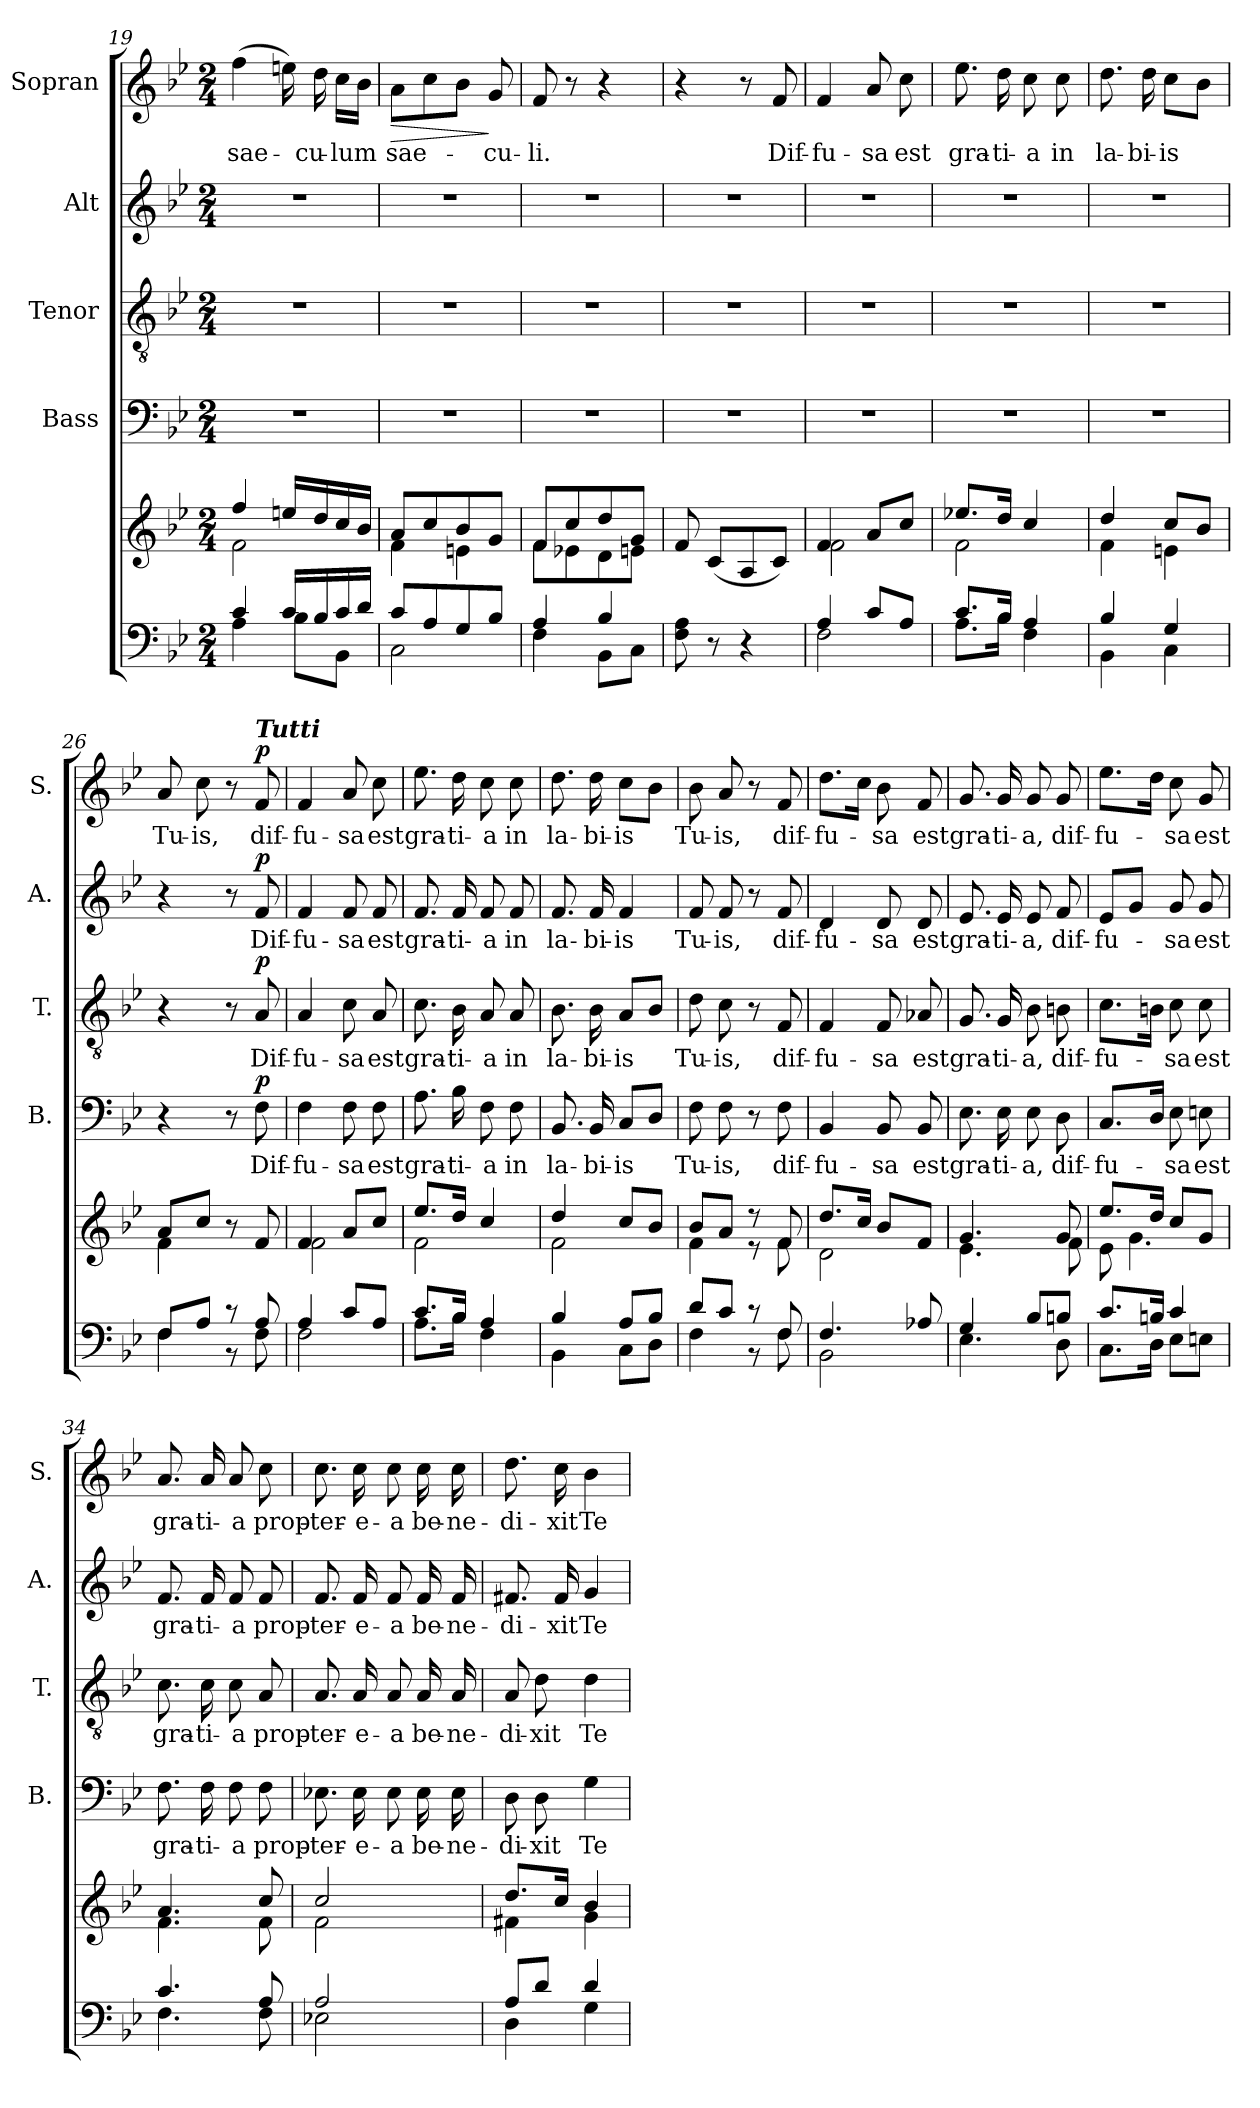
**kern	**kern	**kern	**text	**dynam	**kern	**text	**dynam	**kern	**text	**dynam	**kern	**text	**dynam
*part5	*part5	*part4	*part4	*part4	*part3	*part3	*part3	*part2	*part2	*part2	*part1	*part1	*part1
*staff6	*staff5	*staff4	*staff4	*staff4	*staff3	*staff3	*staff3	*staff2	*staff2	*staff2	*staff1	*staff1	*staff1
*	*	*I"Bass	*	*	*I"Tenor	*	*	*I"Alt	*	*	*I"Sopran	*	*
*	*	*I'B.	*	*	*I'T.	*	*	*I'A.	*	*	*I'S.	*	*
*clefF4	*clefG2	*clefF4	*	*	*clefGv2	*	*	*clefG2	*	*	*clefG2	*	*
*k[b-e-]	*k[b-e-]	*k[b-e-]	*	*	*k[b-e-]	*	*	*k[b-e-]	*	*	*k[b-e-]	*	*
*B-:	*B-:	*B-:	*	*	*B-:	*	*	*B-:	*	*	*B-:	*	*
*M2/4	*M2/4	*M2/4	*	*	*M2/4	*	*	*M2/4	*	*	*M2/4	*	*
=19	=19	=19	=19	=19	=19	=19	=19	=19	=19	=19	=19	=19	=19
*^	*^	*	*	*	*	*	*	*	*	*	*	*	*
!	!	!	!	!	!	!	!	!	!	!	!	!	!	!LO:LY:b	!
4c/	4A\	4ff/	2f\	2r	.	.	2r	.	.	2r	.	.	(>4ff\	sae-	.
16c/LL	8B-\L	16een/LL	.	.	.	.	.	.	.	.	.	.	16een\)	.	.
!	!	!	!	!	!	!	!	!	!	!	!	!	!	!LO:LY:b	!
16B-/	.	16dd/	.	.	.	.	.	.	.	.	.	.	16dd\	-cu-	.
!	!	!	!	!	!	!	!	!	!	!	!	!	!	!LO:LY:b	!
16c/	8BB-\J	16cc/	.	.	.	.	.	.	.	.	.	.	16cc\LL	-lum	.
16d/JJ	.	16b-/JJ	.	.	.	.	.	.	.	.	.	.	16b-\JJ	.	.
=20	=20	=20	=20	=20	=20	=20	=20	=20	=20	=20	=20	=20	=20	=20	=20
!	!	!	!	!	!	!	!	!	!	!	!	!	!	!LO:LY:b	!LO:HP:b
8c/L	2C\	8a/L	4f\	2r	.	.	2r	.	.	2r	.	.	8a\L	sae-	>
8A/	.	8cc/	.	.	.	.	.	.	.	.	.	.	8cc\	.	.
8G/	.	8b-/	4en\	.	.	.	.	.	.	.	.	.	8b-\J	.	.
!	!	!	!	!	!	!	!	!	!	!	!	!	!	!LO:LY:b	!
8B-/J	.	8g/J	.	.	.	.	.	.	.	.	.	.	8g/	-cu-	]
=21	=21	=21	=21	=21	=21	=21	=21	=21	=21	=21	=21	=21	=21	=21	=21
!	!	!	!	!	!	!	!	!	!	!	!	!	!	!LO:LY:b	!
4A/	4F\	8f/L	8f\L	2r	.	.	2r	.	.	2r	.	.	8f/	-li.	.
.	.	8cc/	8e-X\	.	.	.	.	.	.	.	.	.	8r	.	.
4B-/	8BB-\L	8dd/	8d\	.	.	.	.	.	.	.	.	.	4r	.	.
.	8C\J	8g/J	8en\J	.	.	.	.	.	.	.	.	.	.	.	.
*v	*v	*	*	*	*	*	*	*	*	*	*	*	*	*	*
*	*v	*v	*	*	*	*	*	*	*	*	*	*	*	*
=22	=22	=22	=22	=22	=22	=22	=22	=22	=22	=22	=22	=22	=22
8F\ 8A\	8f/	2r	.	.	2r	.	.	2r	.	.	4r	.	.
8r	(<8c/L	.	.	.	.	.	.	.	.	.	.	.	.
4r	8A/	.	.	.	.	.	.	.	.	.	8r	.	.
!	!	!	!	!	!	!	!	!	!	!	!	!LO:LY:b	!
.	8c/J)	.	.	.	.	.	.	.	.	.	8f/	Dif-	.
=23	=23	=23	=23	=23	=23	=23	=23	=23	=23	=23	=23	=23	=23
*^	*^	*	*	*	*	*	*	*	*	*	*	*	*
!	!	!	!	!	!	!	!	!	!	!	!	!	!	!LO:LY:b	!
4A/	2F\	4f/	2f\	2r	.	.	2r	.	.	2r	.	.	4f/	-fu-	.
!	!	!	!	!	!	!	!	!	!	!	!	!	!	!LO:LY:b	!
8c/L	.	8a/L	.	.	.	.	.	.	.	.	.	.	8a/	-sa	.
!	!	!	!	!	!	!	!	!	!	!	!	!	!	!LO:LY:b	!
8A/J	.	8cc/J	.	.	.	.	.	.	.	.	.	.	8cc\	est	.
=24	=24	=24	=24	=24	=24	=24	=24	=24	=24	=24	=24	=24	=24	=24	=24
!	!	!	!	!	!	!	!	!	!	!	!	!	!	!LO:LY:b	!
8.c/L	8.A\L	8.ee-X/L	2f\	2r	.	.	2r	.	.	2r	.	.	8.ee-\	gra-	.
!	!	!	!	!	!	!	!	!	!	!	!	!	!	!LO:LY:b	!
16B-/Jk	16B-\Jk	16dd/Jk	.	.	.	.	.	.	.	.	.	.	16dd\	-ti-	.
!	!	!	!	!	!	!	!	!	!	!	!	!	!	!LO:LY:b	!
4A/	4F\	4cc/	.	.	.	.	.	.	.	.	.	.	8cc\	-a	.
!	!	!	!	!	!	!	!	!	!	!	!	!	!	!LO:LY:b	!
.	.	.	.	.	.	.	.	.	.	.	.	.	8cc\	in	.
!!LO:PB:g=z
=25	=25	=25	=25	=25	=25	=25	=25	=25	=25	=25	=25	=25	=25	=25	=25
!	!	!	!	!	!	!	!	!	!	!	!	!	!	!LO:LY:b	!
4B-/	4BB-\	4dd/	4f\	2r	.	.	2r	.	.	2r	.	.	8.dd\	la-	.
!	!	!	!	!	!	!	!	!	!	!	!	!	!	!LO:LY:b	!
.	.	.	.	.	.	.	.	.	.	.	.	.	16dd\	-bi-	.
!	!	!	!	!	!	!	!	!	!	!	!	!	!	!LO:LY:b	!
4G/	4C\	8cc/L	4en\	.	.	.	.	.	.	.	.	.	8cc\L	-is	.
.	.	8b-/J	.	.	.	.	.	.	.	.	.	.	8b-\J	.	.
=26	=26	=26	=26	=26	=26	=26	=26	=26	=26	=26	=26	=26	=26	=26	=26
!	!	!	!	!	!	!	!	!	!	!	!	!	!	!LO:LY:b	!
8F/L	4F\	8a/L	4f\	4r	.	.	4r	.	.	4r	.	.	8a/	Tu-	.
!	!	!	!	!	!	!	!	!	!	!	!	!	!	!LO:LY:b	!
8A/J	.	8cc/J	.	.	.	.	.	.	.	.	.	.	8cc\	-is,	.
8r	8r	8r	4ryy	8r	.	.	8r	.	.	8r	.	.	8r	.	.
!	!	!	!	!	!	!	!	!	!	!	!	!	!LO:TX:a:Bi:t=Tutti	!	!
!	!	!	!	!	!LO:LY:b	!LO:DY:a	!	!LO:LY:b	!LO:DY:a	!	!LO:LY:b	!LO:DY:a	!	!LO:LY:b	!LO:DY:a
8A/	8F\	8f/	.	8F\	Dif-	p	8A/	Dif-	p	8f/	Dif-	p	8f/	dif-	p
=27	=27	=27	=27	=27	=27	=27	=27	=27	=27	=27	=27	=27	=27	=27	=27
!	!	!	!	!	!LO:LY:b	!	!	!LO:LY:b	!	!	!LO:LY:b	!	!	!LO:LY:b	!
4A/	2F\	4f/	2f\	4F\	-fu-	.	4A/	-fu-	.	4f/	-fu-	.	4f/	-fu-	.
!	!	!	!	!	!LO:LY:b	!	!	!LO:LY:b	!	!	!LO:LY:b	!	!	!LO:LY:b	!
8c/L	.	8a/L	.	8F\	-sa	.	8c\	-sa	.	8f/	-sa	.	8a/	-sa	.
!	!	!	!	!	!LO:LY:b	!	!	!LO:LY:b	!	!	!LO:LY:b	!	!	!LO:LY:b	!
8A/J	.	8cc/J	.	8F\	est	.	8A/	est	.	8f/	est	.	8cc\	est	.
=28	=28	=28	=28	=28	=28	=28	=28	=28	=28	=28	=28	=28	=28	=28	=28
!	!	!	!	!	!LO:LY:b	!	!	!LO:LY:b	!	!	!LO:LY:b	!	!	!LO:LY:b	!
8.c/L	8.A\L	8.ee-/L	2f\	8.A\	gra-	.	8.c\	gra-	.	8.f/	gra-	.	8.ee-\	gra-	.
!	!	!	!	!	!LO:LY:b	!	!	!LO:LY:b	!	!	!LO:LY:b	!	!	!LO:LY:b	!
16B-/Jk	16B-\Jk	16dd/Jk	.	16B-\	-ti-	.	16B-\	-ti-	.	16f/	-ti-	.	16dd\	-ti-	.
!	!	!	!	!	!LO:LY:b	!	!	!LO:LY:b	!	!	!LO:LY:b	!	!	!LO:LY:b	!
4A/	4F\	4cc/	.	8F\	-a	.	8A/	-a	.	8f/	-a	.	8cc\	-a	.
!	!	!	!	!	!LO:LY:b	!	!	!LO:LY:b	!	!	!LO:LY:b	!	!	!LO:LY:b	!
.	.	.	.	8F\	in	.	8A/	in	.	8f/	in	.	8cc\	in	.
=29	=29	=29	=29	=29	=29	=29	=29	=29	=29	=29	=29	=29	=29	=29	=29
!	!	!	!	!	!LO:LY:b	!	!	!LO:LY:b	!	!	!LO:LY:b	!	!	!LO:LY:b	!
4B-/	4BB-\	4dd/	2f\	8.BB-/	la-	.	8.B-\	la-	.	8.f/	la-	.	8.dd\	la-	.
!	!	!	!	!	!LO:LY:b	!	!	!LO:LY:b	!	!	!LO:LY:b	!	!	!LO:LY:b	!
.	.	.	.	16BB-/	-bi-	.	16B-\	-bi-	.	16f/	-bi-	.	16dd\	-bi-	.
!	!	!	!	!	!LO:LY:b	!	!	!LO:LY:b	!	!	!LO:LY:b	!	!	!LO:LY:b	!
8A/L	8C\L	8cc/L	.	8C/L	-is	.	8A/L	-is	.	4f/	-is	.	8cc\L	-is	.
8B-/J	8D\J	8b-/J	.	8D/J	.	.	8B-/J	.	.	.	.	.	8b-\J	.	.
=30	=30	=30	=30	=30	=30	=30	=30	=30	=30	=30	=30	=30	=30	=30	=30
!	!	!	!	!	!LO:LY:b	!	!	!LO:LY:b	!	!	!LO:LY:b	!	!	!LO:LY:b	!
8d/L	4F\	8b-/L	4f\	8F\	Tu-	.	8d\	Tu-	.	8f/	Tu-	.	8b-\	Tu-	.
!	!	!	!	!	!LO:LY:b	!	!	!LO:LY:b	!	!	!LO:LY:b	!	!	!LO:LY:b	!
8c/J	.	8a/J	.	8F\	-is,	.	8c\	-is,	.	8f/	-is,	.	8a/	-is,	.
8r	8r	8r	8r	8r	.	.	8r	.	.	8r	.	.	8r	.	.
!	!	!	!	!	!LO:LY:b	!	!	!LO:LY:b	!	!	!LO:LY:b	!	!	!LO:LY:b	!
8F/	8F\	8f/	8f\	8F\	dif-	.	8F/	dif-	.	8f/	dif-	.	8f/	dif-	.
=31	=31	=31	=31	=31	=31	=31	=31	=31	=31	=31	=31	=31	=31	=31	=31
!	!	!	!	!	!LO:LY:b	!	!	!LO:LY:b	!	!	!LO:LY:b	!	!	!LO:LY:b	!
4.F/	2BB-\	8.dd/L	2d\	4BB-/	-fu-	.	4F/	-fu-	.	4d/	-fu-	.	8.dd\L	-fu-	.
.	.	16cc/Jk	.	.	.	.	.	.	.	.	.	.	16cc\Jk	.	.
!	!	!	!	!	!LO:LY:b	!	!	!LO:LY:b	!	!	!LO:LY:b	!	!	!LO:LY:b	!
.	.	8b-/L	.	8BB-/	-sa	.	8F/	-sa	.	8d/	-sa	.	8b-\	-sa	.
!	!	!	!	!	!LO:LY:b	!	!	!LO:LY:b	!	!	!LO:LY:b	!	!	!LO:LY:b	!
8A-X/	.	8f/J	.	8BB-/	est	.	8A-X/	est	.	8d/	est	.	8f/	est	.
!!LO:LB:g=z
=32	=32	=32	=32	=32	=32	=32	=32	=32	=32	=32	=32	=32	=32	=32	=32
!	!	!	!	!	!LO:LY:b	!	!	!LO:LY:b	!	!	!LO:LY:b	!	!	!LO:LY:b	!
4G/	4.E-\	4.g/	4.e-\	8.E-\	gra-	.	8.G/	gra-	.	8.e-/	gra-	.	8.g/	gra-	.
!	!	!	!	!	!LO:LY:b	!	!	!LO:LY:b	!	!	!LO:LY:b	!	!	!LO:LY:b	!
.	.	.	.	16E-\	-ti-	.	16G/	-ti-	.	16e-/	-ti-	.	16g/	-ti-	.
!	!	!	!	!	!LO:LY:b	!	!	!LO:LY:b	!	!	!LO:LY:b	!	!	!LO:LY:b	!
8B-/L	.	.	.	8E-\	-a,	.	8B-\	-a,	.	8e-/	-a,	.	8g/	-a,	.
!	!	!	!	!	!LO:LY:b	!	!	!LO:LY:b	!	!	!LO:LY:b	!	!	!LO:LY:b	!
8Bn/J	8D\	8g/	8f\	8D\	dif-	.	8Bn\	dif-	.	8f/	dif-	.	8g/	dif-	.
=33	=33	=33	=33	=33	=33	=33	=33	=33	=33	=33	=33	=33	=33	=33	=33
!	!	!	!	!	!LO:LY:b	!	!	!LO:LY:b	!	!	!LO:LY:b	!	!	!LO:LY:b	!
8.c/L	8.C\L	8.ee-/L	8e-\	8.C/L	-fu-	.	8.c\L	-fu-	.	8e-/L	-fu-	.	8.ee-\L	-fu-	.
.	.	.	4.g\	.	.	.	.	.	.	8g/J	.	.	.	.	.
16Bn/Jk	16D\Jk	16dd/Jk	.	16D/Jk	.	.	16Bn\Jk	.	.	.	.	.	16dd\Jk	.	.
!	!	!	!	!	!LO:LY:b	!	!	!LO:LY:b	!	!	!LO:LY:b	!	!	!LO:LY:b	!
4c/	8E-\L	8cc/L	.	8E-\	-sa	.	8c\	-sa	.	8g/	-sa	.	8cc\	-sa	.
!	!	!	!	!	!LO:LY:b	!	!	!LO:LY:b	!	!	!LO:LY:b	!	!	!LO:LY:b	!
.	8En\J	8g/J	.	8En\	est	.	8c\	est	.	8g/	est	.	8g/	est	.
=34	=34	=34	=34	=34	=34	=34	=34	=34	=34	=34	=34	=34	=34	=34	=34
!	!	!	!	!	!LO:LY:b	!	!	!LO:LY:b	!	!	!LO:LY:b	!	!	!LO:LY:b	!
4.c/	4.F\	4.a/	4.f\	8.F\	gra-	.	8.c\	gra-	.	8.f/	gra-	.	8.a/	gra-	.
!	!	!	!	!	!LO:LY:b	!	!	!LO:LY:b	!	!	!LO:LY:b	!	!	!LO:LY:b	!
.	.	.	.	16F\	-ti-	.	16c\	-ti-	.	16f/	-ti-	.	16a/	-ti-	.
!	!	!	!	!	!LO:LY:b	!	!	!LO:LY:b	!	!	!LO:LY:b	!	!	!LO:LY:b	!
.	.	.	.	8F\	-a	.	8c\	-a	.	8f/	-a	.	8a/	-a	.
!	!	!	!	!	!LO:LY:b	!	!	!LO:LY:b	!	!	!LO:LY:b	!	!	!LO:LY:b	!
8A/	8F\	8cc/	8f\	8F\	prop-	.	8A/	prop-	.	8f/	prop-	.	8cc\	prop-	.
=35	=35	=35	=35	=35	=35	=35	=35	=35	=35	=35	=35	=35	=35	=35	=35
!	!	!	!	!	!LO:LY:b	!	!	!LO:LY:b	!	!	!LO:LY:b	!	!	!LO:LY:b	!
2A/	2E-X\	2cc/	2f\	8.E-X\	-ter-	.	8.A/	-ter-	.	8.f/	-ter-	.	8.cc\	-ter-	.
!	!	!	!	!	!LO:LY:b	!	!	!LO:LY:b	!	!	!LO:LY:b	!	!	!LO:LY:b	!
.	.	.	.	16E-\	-e-	.	16A/	-e-	.	16f/	-e-	.	16cc\	-e-	.
!	!	!	!	!	!LO:LY:b	!	!	!LO:LY:b	!	!	!LO:LY:b	!	!	!LO:LY:b	!
.	.	.	.	8E-\	-a	.	8A/	-a	.	8f/	-a	.	8cc\	-a	.
!	!	!	!	!	!LO:LY:b	!	!	!LO:LY:b	!	!	!LO:LY:b	!	!	!LO:LY:b	!
.	.	.	.	16E-\	be-	.	16A/	be-	.	16f/	be-	.	16cc\	be-	.
!	!	!	!	!	!LO:LY:b	!	!	!LO:LY:b	!	!	!LO:LY:b	!	!	!LO:LY:b	!
.	.	.	.	16E-\	-ne-	.	16A/	-ne-	.	16f/	-ne-	.	16cc\	-ne-	.
=36	=36	=36	=36	=36	=36	=36	=36	=36	=36	=36	=36	=36	=36	=36	=36
!	!	!	!	!	!LO:LY:b	!	!	!LO:LY:b	!	!	!LO:LY:b	!	!	!LO:LY:b	!
8A/L	4D\	8.dd/L	4f#X\	8D\	-di-	.	8A/	-di-	.	8.f#X/	-di-	.	8.dd\	-di-	.
!	!	!	!	!	!LO:LY:b	!	!	!LO:LY:b	!	!	!	!	!	!	!
8d/J	.	.	.	8D\	-xit	.	8d\	-xit	.	.	.	.	.	.	.
!	!	!	!	!	!	!	!	!	!	!	!LO:LY:b	!	!	!LO:LY:b	!
.	.	16cc/Jk	.	.	.	.	.	.	.	16f#/	-xit	.	16cc\	-xit	.
!	!	!	!	!	!LO:LY:b	!	!	!LO:LY:b	!	!	!LO:LY:b	!	!	!LO:LY:b	!
4d/	4G\	4b-/	4g\	4G\	Te	.	4d\	Te	.	4g/	Te	.	4b-\	Te	.
*v	*v	*	*	*	*	*	*	*	*	*	*	*	*	*	*
*	*v	*v	*	*	*	*	*	*	*	*	*	*	*	*
=	=	=	=	=	=	=	=	=	=	=	=	=	=
*-	*-	*-	*-	*-	*-	*-	*-	*-	*-	*-	*-	*-	*-
